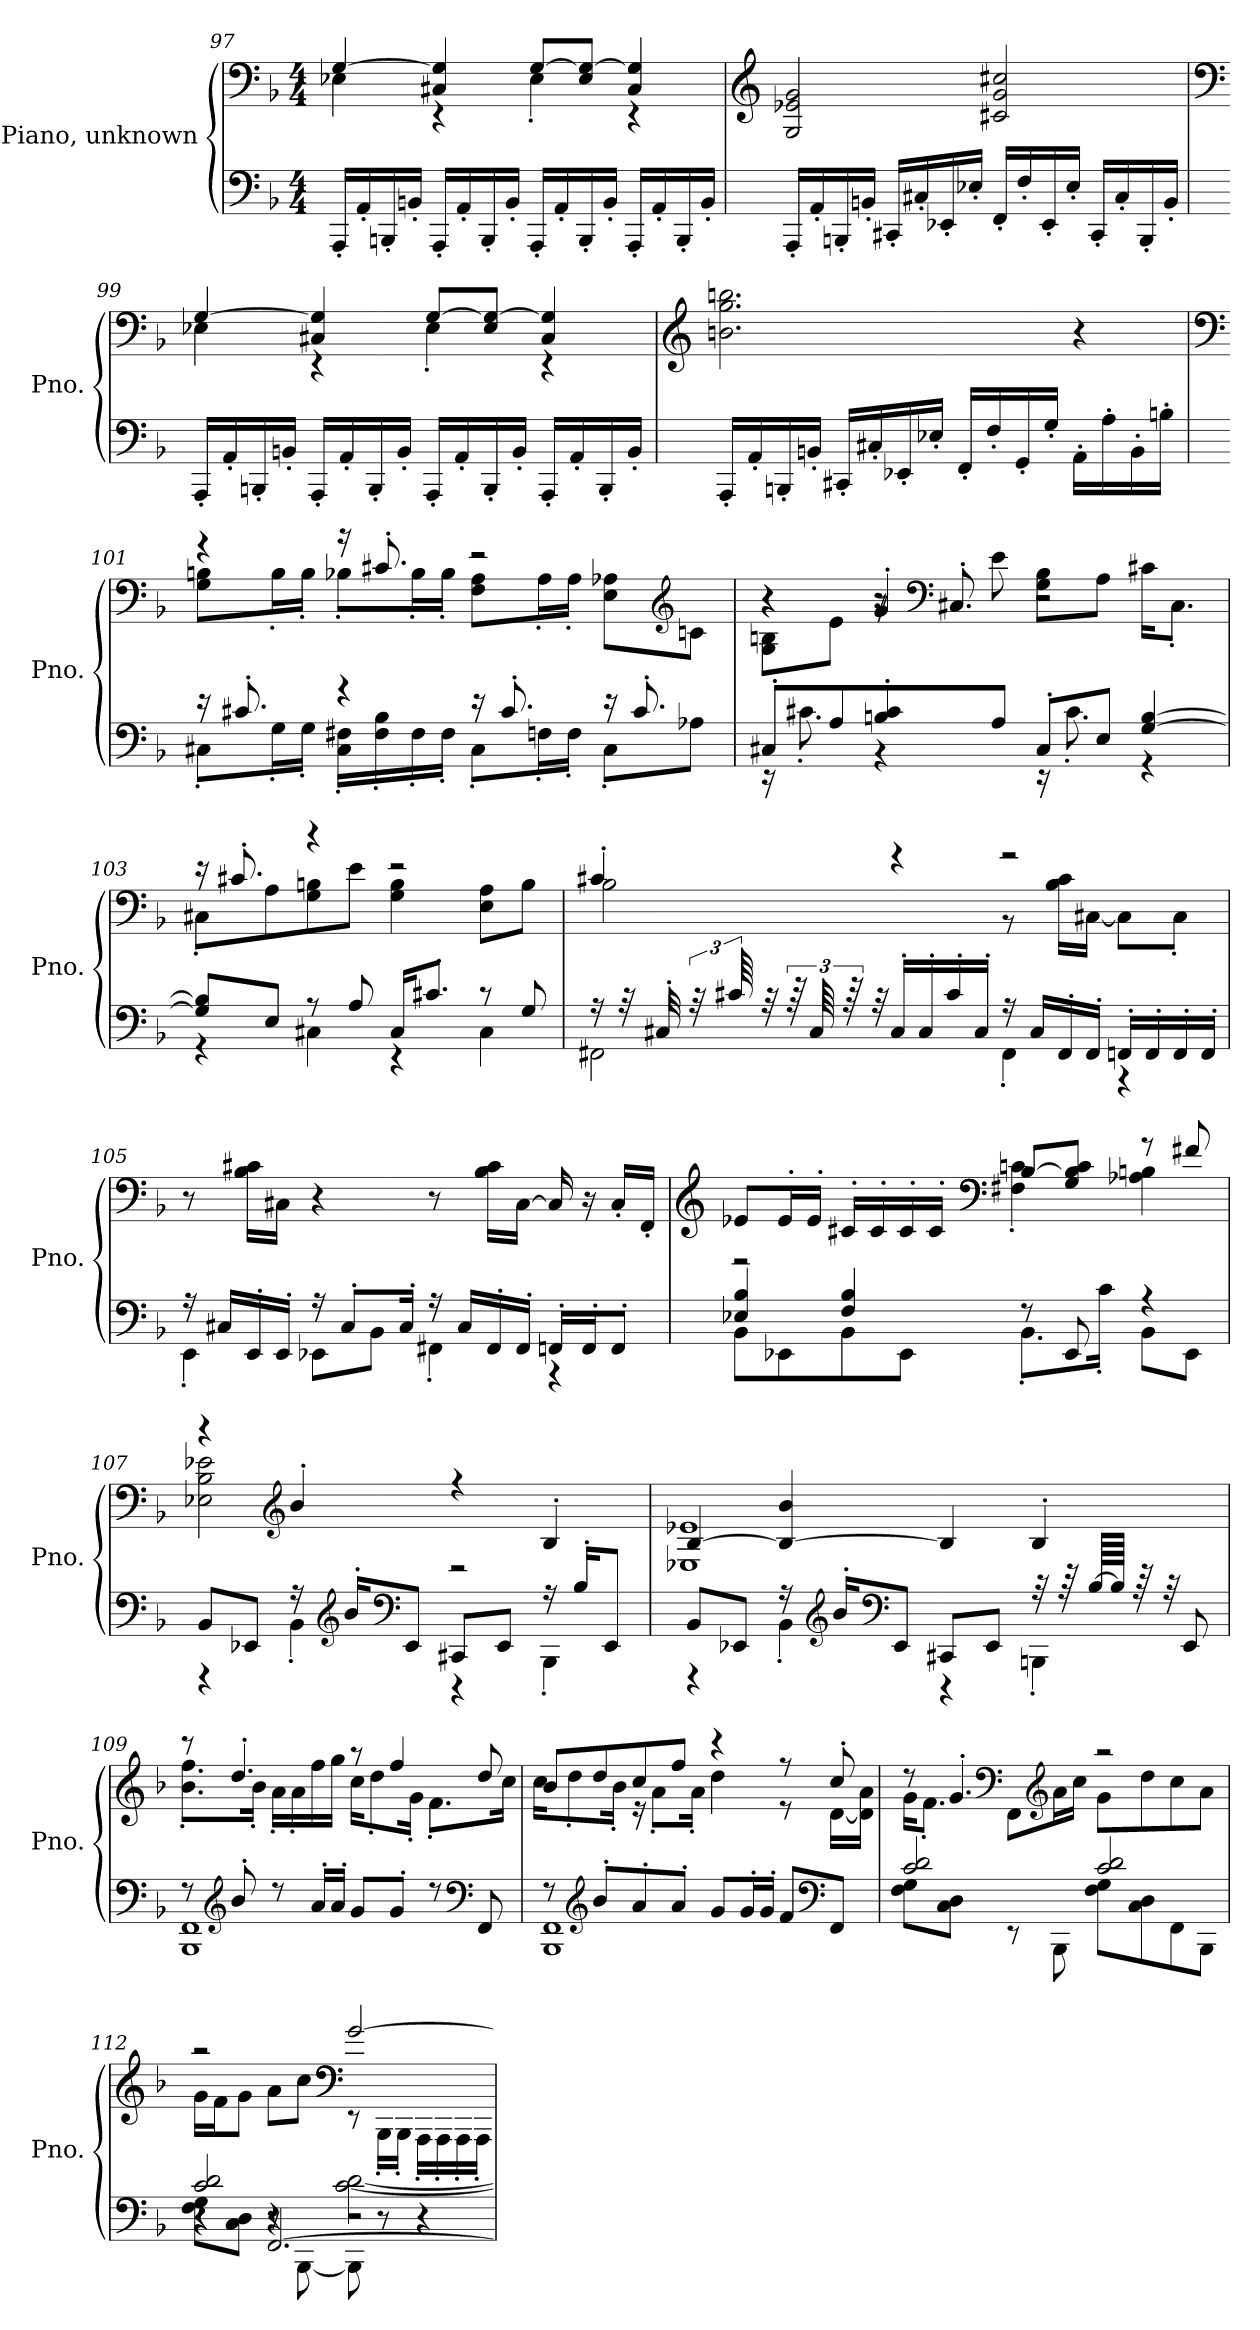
**kern	**kern
*part1	*part1
*staff2	*staff1
*I"Piano, unknown	*
*I'Pno.	*
!!LO:PB:g=z
*clefF4	*clefF4
*k[b-]	*k[b-]
*M4/4	*M4/4
=97	=97
*	*^
16AAA'/LL	[4G/	4E-X\
16AA'/	.	.
16BBBn'/	.	.
16BBn'/JJ	.	.
16AAA'/LL	4C#X/ 4G/]	4r
16AA'/	.	.
16BBB'/	.	.
16BB'/JJ	.	.
16AAA'/LL	[8G/L	4E-'\
16AA'/	.	.
16BBB'/	8E-/ 8G/_J	.
16BB'/JJ	.	.
16AAA'/LL	4C#/ 4G/]	4r
16AA'/	.	.
16BBB'/	.	.
16BB'/JJ	.	.
*	*v	*v
=98	=98
*	*clefG2
16AAA'/LL	2G/ 2e-X/ 2g/
16AA'/	.
16BBBn'/	.
16BBn'/JJ	.
16CC#X'/LL	.
16C#X'/	.
16EE-X'/	.
16E-X'/JJ	.
16FF'/LL	2c#X/ 2g/ 2cc#X/
16F'/	.
16EE-'/	.
16E-'/JJ	.
16CC#'/LL	.
16C#'/	.
16BBB'/	.
16BB'/JJ	.
!!LO:LB:g=z
=99	=99
*	*clefF4
*	*^
16AAA'/LL	[4G/	4E-X\
16AA'/	.	.
16BBBn'/	.	.
16BBn'/JJ	.	.
16AAA'/LL	4C#X/ 4G/]	4r
16AA'/	.	.
16BBB'/	.	.
16BB'/JJ	.	.
16AAA'/LL	[8G/L	4E-'\
16AA'/	.	.
16BBB'/	8E-/ 8G/_J	.
16BB'/JJ	.	.
16AAA'/LL	4C#/ 4G/]	4r
16AA'/	.	.
16BBB'/	.	.
16BB'/JJ	.	.
*	*v	*v
=100	=100
*	*clefG2
16AAA'/LL	2.bn\ 2.gg\ 2.bbn\
16AA'/	.
16BBBn'/	.
16BBn'/JJ	.
16CC#X'/LL	.
16C#X'/	.
16EE-X'/	.
16E-X'/JJ	.
16FF'/LL	.
16F'/	.
16GG'/	.
16G'/JJ	.
16AA'\LL	4r
16A'\	.
16BB'\	.
16Bn'\JJ	.
!!LO:LB:g=z
=101	=101
*	*clefF4
*^	*^
16r	8C#X'\L	4r	8G\ 8Bn\L
8.c#X'/	.	.	.
.	16G'\L	.	16B'\L
.	16G'\JJ	.	16B'\JJ
4r	16C#\' 16F#X\'LL	16r	8B-X'\L
.	16F#\' 16B-\'	8.c#X'/	.
.	16F#'\	.	16B-'\L
.	16F#'\JJ	.	16B-'\JJ
16r	8C#'\L	2r	8F\ 8A\L
8.c#'/	.	.	.
.	16Fn'\L	.	16A'\L
.	16F'\JJ	.	16A'\JJ
16r	8C#'\L	.	8E\ 8A-X\L
8.c#'/	.	.	.
*	*	*clefG2	*
.	8A-X\J	.	8cn\J
=102	=102	=102	=102
*	*	*	*^
8C#X'/L	16r	4r	8G\ 8Bn\L	4r
.	8.c#X'\	.	.	.
8A/	.	.	8e\J	.
8Bn/' 8c#/'	4r	4g'/	8r	16r
*	*	*clefF4	*	*
.	.	.	.	8.C#X'/
8A/J	.	.	8e\	.
8C#'/L	16r	2r	8G\ 8B\L	2r
.	8.c#'\	.	.	.
8E/J	.	.	8A\J	.
[4G/ [4B/	4r	.	16c#X\KL	.
.	.	.	8.C#'\J	.
*	*	*	*v	*v
!!LO:LB:g=z
=103	=103	=103	=103
8G/] 8B/]L	4r	16r	8C#X'\L
.	.	8.c#X'/	.
8E/J	.	.	8A\
8r	4C#X\	4r	8G\ 8Bn\
8A/	.	.	8e\J
16C#/KL	4r	2r	4G\ 4B\
8.c#X'/J	.	.	.
8r	4C#\	.	8E\ 8A\L
8G/	.	.	8B\J
=104	=104	=104	=104
16r	2FF#X\	4c#X'/	2B-\
32r	.	.	.
32C#X'/	.	.	.
48r	.	.	.
96c#X/	.	.	.
32r	.	.	.
96r	.	.	.
96C#/	.	.	.
96r	.	.	.
32r	.	.	.
16C#'/LL	.	4r	.
16C#'/	.	.	.
16c#'/	.	.	.
16C#'/JJ	.	.	.
16r	4FF#'\	2r	8r
16C#/LL	.	.	.
16FF#'/	.	.	16B-\ 16c#\LL
16FF#'/JJ	.	.	[16C#X\JJ
16FFn'/LL	4r	.	8C#\L]
16FF'/	.	.	.
16FF'/	.	.	8C#'\J
16FF'/JJ	.	.	.
*	*	*v	*v
!!LO:LB:g=z
=105	=105	=105
16r	4EE'\	8r
16C#X/LL	.	.
16EE'/	.	16B-\ 16c#X\LL
16EE'/JJ	.	16C#X\JJ
16r	8EE-X\L	4r
8C#'/L	.	.
.	8BB-\J	.
16C#'/Jk	.	.
16r	4FF#X'\	8r
16C#/LL	.	.
16FF#'/	.	16B-\ 16c#\LL
16FF#'/JJ	.	[16C#\JJ
16FFn'/LL	4r	16C#/]
16FF'/J	.	16r
8FF'/J	.	16C#'/LL
.	.	16FF'/JJ
=106	=106	=106
*	*	*clefG2
*	*	*^
4E-X/ 4B-/	8BB-\L	8e-X/L	2r
.	8EE-X\	16e-'/L	.
.	.	16e-'/JJ	.
4F/ 4B-/	8BB-\	16c#X'/LL	.
.	.	16c#'/	.
.	8EE-\J	16c#'/	.
.	.	16c#'/JJ	.
*	*	*clefF4	*
8r	8.BB-'\L	[8B-/L	4F#X\' 4cn\'
8EE-/	.	8G/ 8B-/] 8c/J	.
.	16c'\Jk	.	.
4r	8BB-\L	8r	4A-X\ 4Bn\
.	8EE-\J	8f#X/	.
!!LO:LB:g=z	!!
=107	=107	=107	=107
8BB-/L	4r	4r	2E-X\ 2B-\ 2e-X\
8EE-X/J	.	.	.
*	*	*clefG2	*
16r	4BB-'\	4b-'/	.
*clefG2	*	*	*
16b-'/KL	.	.	.
*clefF4	*	*	*
8EE-/J	.	.	.
8CC#X/L	4r	4r	2r
8EE-/J	.	.	.
16r	4BBB-'\	4B-'/	.
16B-'/KL	.	.	.
8EE-/J	.	.	.
=108	=108	=108	=108
8BB-/L	4r	[4B-/	1E-X 1e-X
8EE-X/J	.	.	.
16r	4BB-'\	4B-/_ 4b-/	.
*clefG2	*	*	*
16b-'/KL	.	.	.
*clefF4	*	*	*
8EE-/J	.	.	.
8CC#X/L	4r	4B-/]	.
8EE-/J	.	.	.
32r	4BBBn'\	4B-'/	.
64r	.	.	.
[64B-/LLLL	.	.	.
64B-/JJJJ]	.	.	.
64r	.	.	.
32r	.	.	.
8EE-/	.	.	.
!!LO:PB:g=z	!!
=109	=109	=109	=109
8r	1BBB- 1FF	8r	8.b-\' 8.ff\'L
*clefG2	*	*	*
8b-'/	.	4.dd'/	.
.	.	.	16b-'\Jk
8r	.	.	16a'\LL
.	.	.	16a'\
16a'/LL	.	.	16ff\
16a'/JJ	.	.	16gg\JJ
8g/L	.	8r	16cc\KL
.	.	.	8dd'\
8g'/J	.	4ff/	.
.	.	.	16g'\Jk
8r	.	.	8.f'\L
*clefF4	*	*	*
8FF/	.	8dd/	.
.	.	.	16cc\Jk
=110	=110	=110	=110
8r	1BBB- 1FF	8b-/L	16cc\KL
.	.	.	8dd'\
*clefG2	*	*	*
8b-'/L	.	8dd/	.
.	.	.	16b-'\Jk
8a'/	.	8cc/	16r
.	.	.	8a'\L
8a'/J	.	8ff/J	.
.	.	.	16a'\Jk
8g/L	.	4r	4dd\
16g'/L	.	.	.
16g'/JJ	.	.	.
8f/L	.	8r	8r
*clefF4	*	*	*
8FF/J	.	8cc'/	[16d\LL
.	.	.	16d\] 16a\JJ
!!LO:LB:g=z	!!
=111	=111	=111	=111
2c/ 2d/	8F\ 8G\L	8r	16g\KL
.	.	.	8.f'\J
.	8C\ 8D\J	4.g'/	.
*	*	*clefF4	*
.	8r	.	8FF\L
*	*	*clefG2	*
.	8BBB-\	.	16a\L
.	.	.	16cc\JJ
2c/ 2d/	8F\ 8G\L	2r	8g\L
.	8C\ 8D\	.	8dd\
.	8FF\	.	8cc\
.	8BBB-\J	.	8a\J
=112	=112	=112	=112
*^	*^	*	*
2c/ 2d/	8F\ 8G\L	4r	4r	2r	16g\LL
.	.	.	.	.	16f\J
.	8C\ 8D\J	.	.	.	8g\J
.	4r	[2.FF/	8r	.	8a\L
.	.	.	[8BBB-\	.	8cc\J
*	*	*	*	*clefF4	*
2r	[2c\ [2d\	.	8BBB-\]	[2g/	8r
.	.	.	8r	.	16BBB-'\LL
.	.	.	.	.	16BBB-'\JJ
.	.	.	4r	.	16AAA'\LL
.	.	.	.	.	16AAA'\
.	.	.	.	.	16AAA'\
.	.	.	.	.	16AAA'\JJ
*v	*v	*v	*v	*	*
*	*v	*v
=	=
*-	*-
